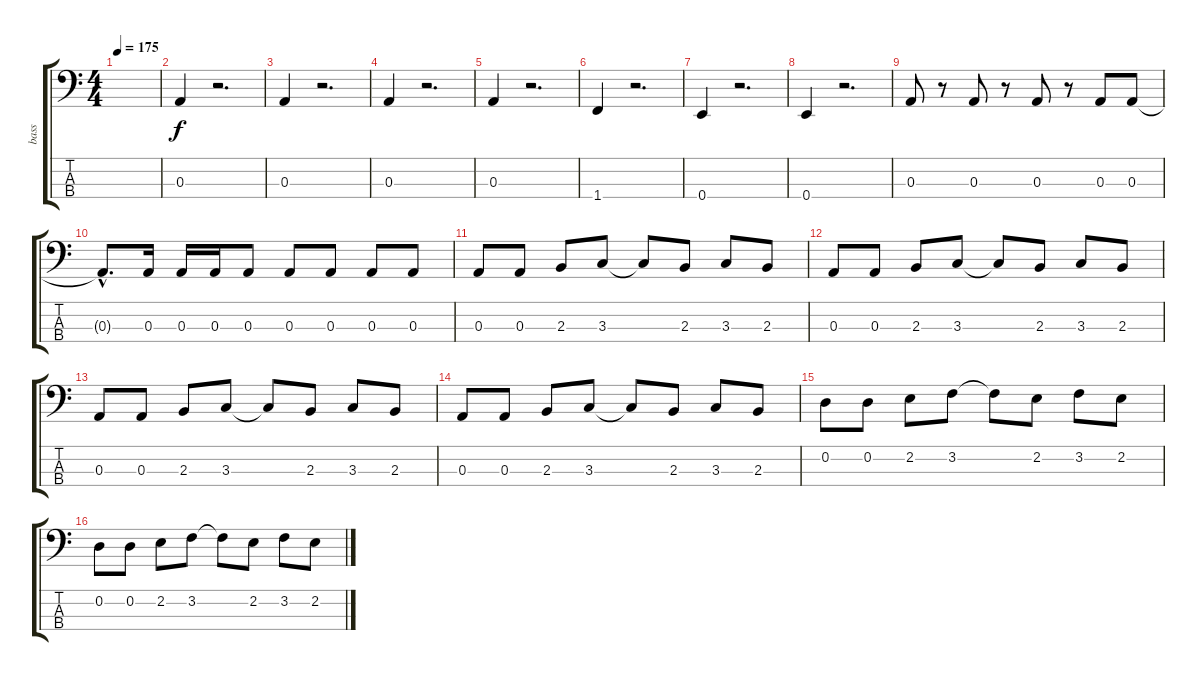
\track ("bass" "bass") {instrument electricbassfinger}
\staff {score tabs}
\tuning (G2 D2 A1 E1) {hide}
\ts (4 4)
\tempo 175
\clef f4
\ks c
|
0.3.4 r.2{d} |
0.3.4 r.2{d} |
0.3.4 r.2{d} |
0.3.4 r.2{d} |
1.4.4 r.2{d} |
0.4.4 r.2{d} |
0.4.4 r.2{d} |
0.3.8 r.8 0.3.8 r.8 0.3.8 r.8 0.3.8 0.3.8 |
0.3{hac t}.8{d} 0.3.16 0.3.16 0.3.16 0.3.8 0.3.8 0.3.8 0.3.8 0.3.8 |
0.3.8 0.3.8 2.3.8 3.3.8 3.3{t}.8 2.3.8 3.3.8 2.3.8 |
0.3.8 0.3.8 2.3.8 3.3.8 3.3{t}.8 2.3.8 3.3.8 2.3.8 |
0.3.8 0.3.8 2.3.8 3.3.8 3.3{t}.8 2.3.8 3.3.8 2.3.8 |
0.3.8 0.3.8 2.3.8 3.3.8 3.3{t}.8 2.3.8 3.3.8 2.3.8 |
0.2.8 0.2.8 2.2.8 3.2.8 3.2{t}.8 2.2.8 3.2.8 2.2.8 |
0.2.8 0.2.8 2.2.8 3.2.8 3.2{t}.8 2.2.8 3.2.8 2.2.8
